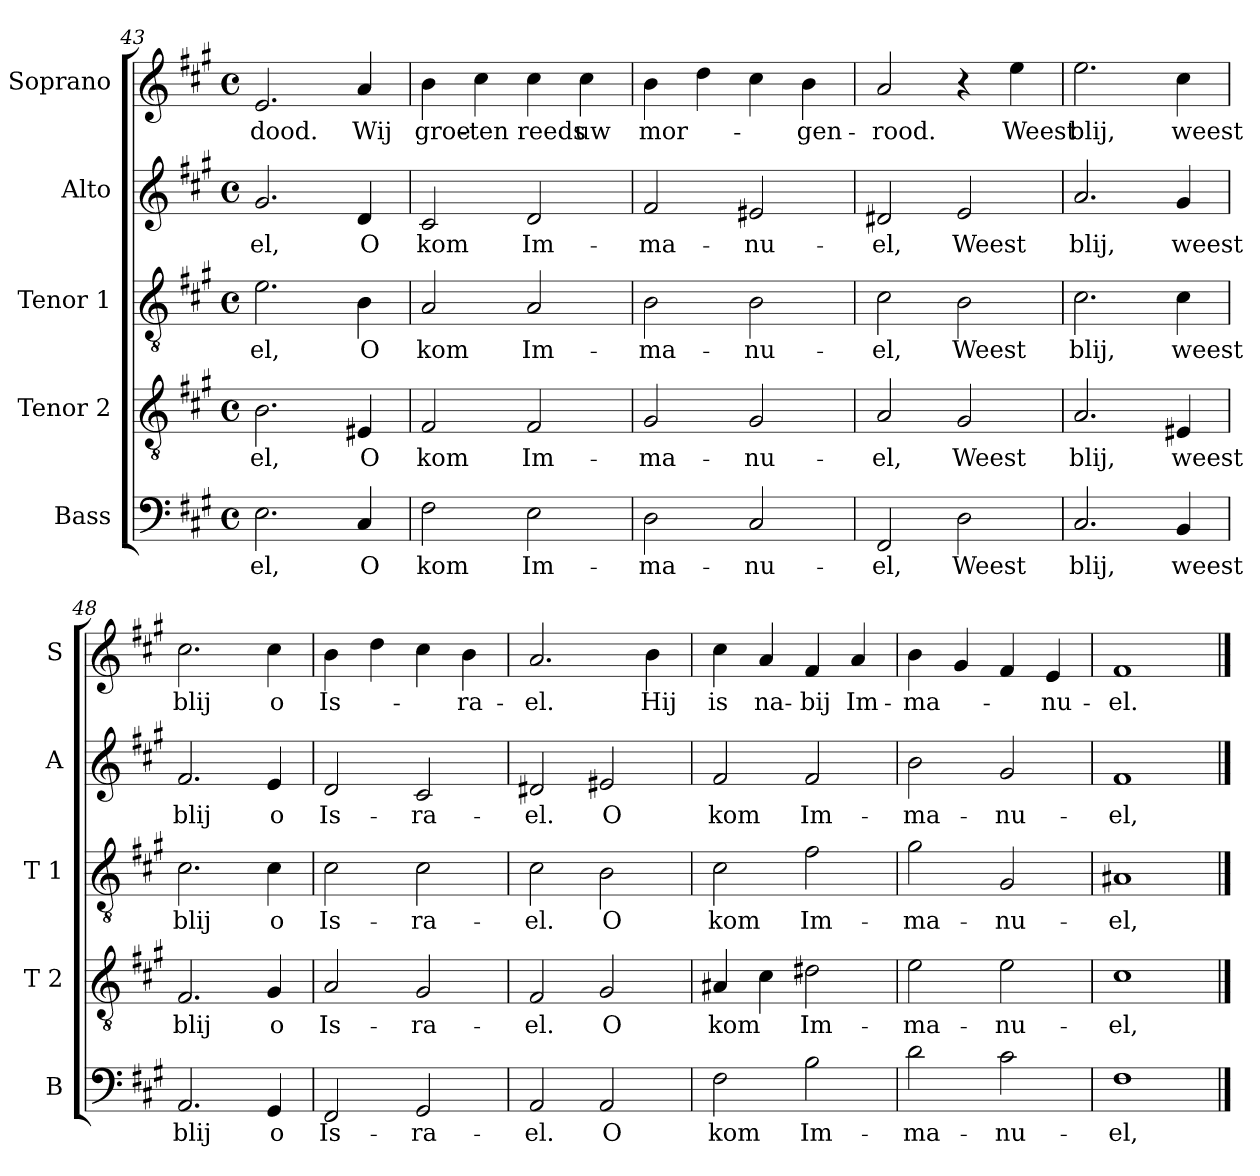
**kern	**text	**kern	**text	**kern	**text	**kern	**text	**kern	**text
*part5	*part5	*part4	*part4	*part3	*part3	*part2	*part2	*part1	*part1
*staff5	*staff5	*staff4	*staff4	*staff3	*staff3	*staff2	*staff2	*staff1	*staff1
*I"Bass	*	*I"Tenor 2	*	*I"Tenor 1	*	*I"Alto	*	*I"Soprano	*
*I'B	*	*I'T 2	*	*I'T 1	*	*I'A	*	*I'S	*
!!LO:LB:g=z
*clefF4	*	*clefGv2	*	*clefGv2	*	*clefG2	*	*clefG2	*
*k[f#c#g#]	*	*k[f#c#g#]	*	*k[f#c#g#]	*	*k[f#c#g#]	*	*k[f#c#g#]	*
*A:	*	*A:	*	*A:	*	*A:	*	*A:	*
*M4/4	*	*M4/4	*	*M4/4	*	*M4/4	*	*M4/4	*
*met(c)	*	*met(c)	*	*met(c)	*	*met(c)	*	*met(c)	*
=43	=43	=43	=43	=43	=43	=43	=43	=43	=43
!	!LO:LY:b	!	!LO:LY:b	!	!LO:LY:b	!	!LO:LY:b	!	!LO:LY:b
2.E\	-el,	2.B\	-el,	2.e\	-el,	2.g#/	-el,	2.e/	dood.
!	!LO:LY:b	!	!LO:LY:b	!	!LO:LY:b	!	!LO:LY:b	!	!LO:LY:b
4C#/	O	4E#X/	O	4B\	O	4d/	O	4a/	Wij
=44	=44	=44	=44	=44	=44	=44	=44	=44	=44
!	!LO:LY:b	!	!LO:LY:b	!	!LO:LY:b	!	!LO:LY:b	!	!LO:LY:b
2F#\	kom	2F#/	kom	2A/	kom	2c#/	kom	4b\	groe-
!	!	!	!	!	!	!	!	!	!LO:LY:b
.	.	.	.	.	.	.	.	4cc#\	-ten
!	!LO:LY:b	!	!LO:LY:b	!	!LO:LY:b	!	!LO:LY:b	!	!LO:LY:b
2E\	Im-	2F#/	Im-	2A/	Im-	2d/	Im-	4cc#\	reeds
!	!	!	!	!	!	!	!	!	!LO:LY:b
.	.	.	.	.	.	.	.	4cc#\	uw
=45	=45	=45	=45	=45	=45	=45	=45	=45	=45
!	!LO:LY:b	!	!LO:LY:b	!	!LO:LY:b	!	!LO:LY:b	!	!LO:LY:b
2D\	-ma-	2G#/	-ma-	2B\	-ma-	2f#/	-ma-	4b\	mor-
.	.	.	.	.	.	.	.	4dd\	.
!	!LO:LY:b	!	!LO:LY:b	!	!LO:LY:b	!	!LO:LY:b	!	!
2C#/	-nu-	2G#/	-nu-	2B\	-nu-	2e#X/	-nu-	4cc#\	.
!	!	!	!	!	!	!	!	!	!LO:LY:b
.	.	.	.	.	.	.	.	4b\	-gen-
=46	=46	=46	=46	=46	=46	=46	=46	=46	=46
!	!LO:LY:b	!	!LO:LY:b	!	!LO:LY:b	!	!LO:LY:b	!	!LO:LY:b
2FF#/	-el,	2A/	-el,	2c#\	-el,	2d#X/	-el,	2a/	-rood.
!	!LO:LY:b	!	!LO:LY:b	!	!LO:LY:b	!	!LO:LY:b	!	!
2D\	Weest	2G#/	Weest	2B\	Weest	2e/	Weest	4r	.
!	!	!	!	!	!	!	!	!	!LO:LY:b
.	.	.	.	.	.	.	.	4ee\	Weest
=47	=47	=47	=47	=47	=47	=47	=47	=47	=47
!	!LO:LY:b	!	!LO:LY:b	!	!LO:LY:b	!	!LO:LY:b	!	!LO:LY:b
2.C#/	blij,	2.A/	blij,	2.c#\	blij,	2.a/	blij,	2.ee\	blij,
!	!LO:LY:b	!	!LO:LY:b	!	!LO:LY:b	!	!LO:LY:b	!	!LO:LY:b
4BB/	weest	4E#X/	weest	4c#\	weest	4g#/	weest	4cc#\	weest
=48	=48	=48	=48	=48	=48	=48	=48	=48	=48
!	!LO:LY:b	!	!LO:LY:b	!	!LO:LY:b	!	!LO:LY:b	!	!LO:LY:b
2.AA/	blij	2.F#/	blij	2.c#\	blij	2.f#/	blij	2.cc#\	blij
!	!LO:LY:b	!	!LO:LY:b	!	!LO:LY:b	!	!LO:LY:b	!	!LO:LY:b
4GG#/	o	4G#/	o	4c#\	o	4e/	o	4cc#\	o
!!LO:LB:g=z
=49	=49	=49	=49	=49	=49	=49	=49	=49	=49
!	!LO:LY:b	!	!LO:LY:b	!	!LO:LY:b	!	!LO:LY:b	!	!LO:LY:b
2FF#/	Is-	2A/	Is-	2c#\	Is-	2d/	Is-	4b\	Is-
.	.	.	.	.	.	.	.	4dd\	.
!	!LO:LY:b	!	!LO:LY:b	!	!LO:LY:b	!	!LO:LY:b	!	!
2GG#/	-ra-	2G#/	-ra-	2c#\	-ra-	2c#/	-ra-	4cc#\	.
!	!	!	!	!	!	!	!	!	!LO:LY:b
.	.	.	.	.	.	.	.	4b\	-ra-
=50	=50	=50	=50	=50	=50	=50	=50	=50	=50
!	!LO:LY:b	!	!LO:LY:b	!	!LO:LY:b	!	!LO:LY:b	!	!LO:LY:b
2AA/	-el.	2F#/	-el.	2c#\	-el.	2d#X/	-el.	2.a/	-el.
!	!LO:LY:b	!	!LO:LY:b	!	!LO:LY:b	!	!LO:LY:b	!	!
2AA/	O	2G#/	O	2B\	O	2e#X/	O	.	.
!	!	!	!	!	!	!	!	!	!LO:LY:b
.	.	.	.	.	.	.	.	4b\	Hij
=51	=51	=51	=51	=51	=51	=51	=51	=51	=51
!	!LO:LY:b	!	!LO:LY:b	!	!LO:LY:b	!	!LO:LY:b	!	!LO:LY:b
2F#\	kom	4A#X/	kom	2c#\	kom	2f#/	kom	4cc#\	is
!	!	!	!	!	!	!	!	!	!LO:LY:b
.	.	4c#\	.	.	.	.	.	4a/	na-
!	!LO:LY:b	!	!LO:LY:b	!	!LO:LY:b	!	!LO:LY:b	!	!LO:LY:b
2B\	Im-	2d#X\	Im-	2f#\	Im-	2f#/	Im-	4f#/	-bij
!	!	!	!	!	!	!	!	!	!LO:LY:b
.	.	.	.	.	.	.	.	4a/	Im-
=52	=52	=52	=52	=52	=52	=52	=52	=52	=52
!	!LO:LY:b	!	!LO:LY:b	!	!LO:LY:b	!	!LO:LY:b	!	!LO:LY:b
2d\	-ma-	2e\	-ma-	2g#\	-ma-	2b\	-ma-	4b\	-ma-
.	.	.	.	.	.	.	.	4g#/	.
!	!LO:LY:b	!	!LO:LY:b	!	!LO:LY:b	!	!LO:LY:b	!	!
2c#\	-nu-	2e\	-nu-	2G#/	-nu-	2g#/	-nu-	4f#/	.
!	!	!	!	!	!	!	!	!	!LO:LY:b
.	.	.	.	.	.	.	.	4e/	-nu-
=53	=53	=53	=53	=53	=53	=53	=53	=53	=53
!	!LO:LY:b	!	!LO:LY:b	!	!LO:LY:b	!	!LO:LY:b	!	!LO:LY:b
1F#	-el,	1c#	-el,	1A#X	-el,	1f#	-el,	1f#	-el.
==	==	==	==	==	==	==	==	==	==
*-	*-	*-	*-	*-	*-	*-	*-	*-	*-
